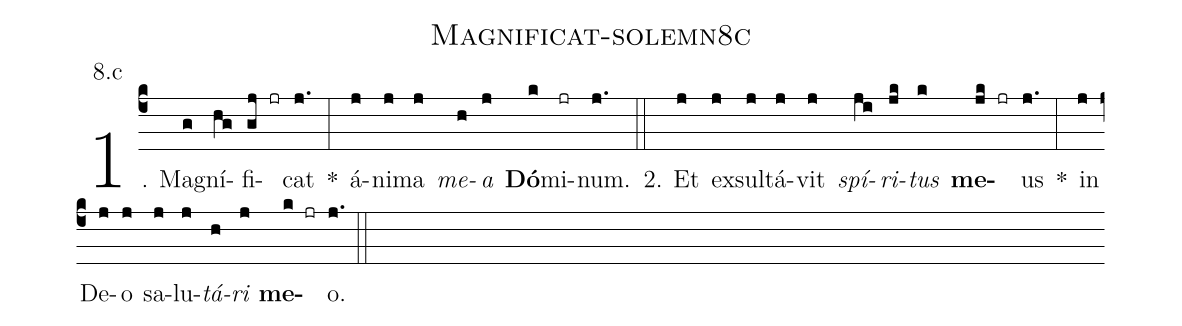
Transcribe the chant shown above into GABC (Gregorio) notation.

name: Magnificat-solemn8c;
annotation: 8.c;
%%
(c4)1. Ma(g)gní(hg)fi(gj jr)cat(j.) *(:) á(j)ni(j)ma(j) <i>me</i>(h)<i>a</i>(j) <b>Dó</b>(k)mi(jr)num.(j.) (::)
2. Et(j) ex(j)sul(j)tá(j)vit(j) <i>spí</i>(ji)<i>ri</i>(jk)<i>tus</i>(k) <b>me</b>(jk jr)us(j.) *(:) in(j) De(j)o(j) sa(j)lu(j)<i>tá</i>(h)<i>ri</i>(j) <b>me</b>(k jr)o.(j.) (::)
